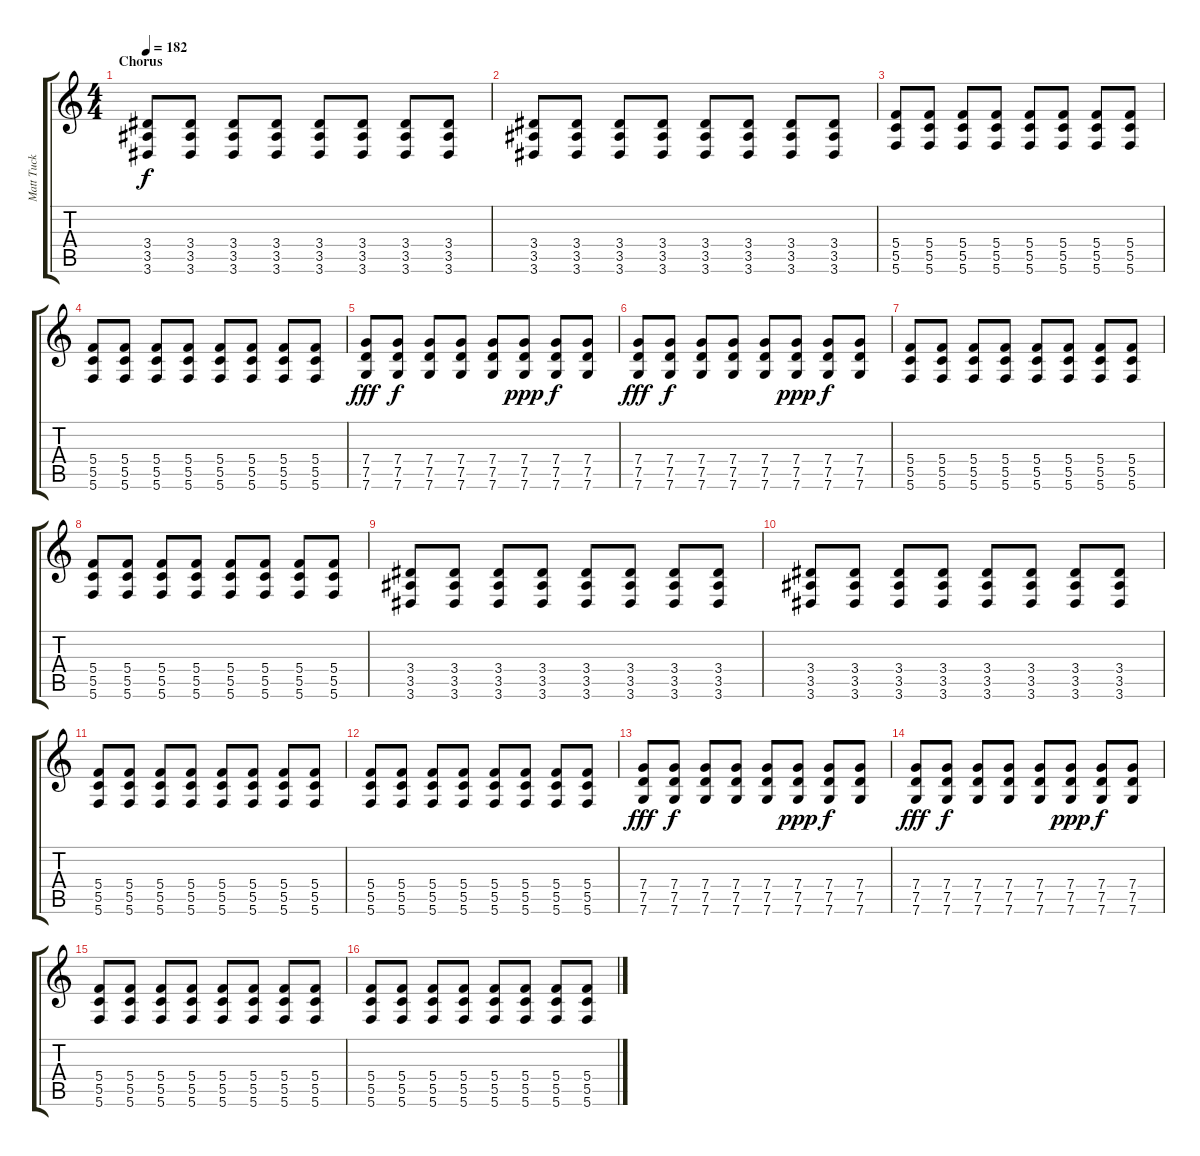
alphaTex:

\track ("Matt Tuck" "Matt Tuck") {instrument distortionguitar}
\staff {score tabs}
\tuning (D4 A3 F3 C3 G2 C2) {hide}
\ts (4 4)
\section ("" "Chorus")
\tempo 182
\clef g2
\ks c
(3.4 3.5 3.6).8{dy f} (3.4 3.5 3.6).8 (3.4 3.5 3.6).8 (3.4 3.5 3.6).8 (3.4 3.5 3.6).8 (3.4 3.5 3.6).8 (3.4 3.5 3.6).8 (3.4 3.5 3.6).8 |
(3.4 3.5 3.6).8 (3.4 3.5 3.6).8 (3.4 3.5 3.6).8 (3.4 3.5 3.6).8 (3.4 3.5 3.6).8 (3.4 3.5 3.6).8 (3.4 3.5 3.6).8 (3.4 3.5 3.6).8 |
(5.4 5.5 5.6).8 (5.4 5.5 5.6).8 (5.4 5.5 5.6).8 (5.4 5.5 5.6).8 (5.4 5.5 5.6).8 (5.4 5.5 5.6).8 (5.4 5.5 5.6).8 (5.4 5.5 5.6).8 |
(5.4 5.5 5.6).8 (5.4 5.5 5.6).8 (5.4 5.5 5.6).8 (5.4 5.5 5.6).8 (5.4 5.5 5.6).8 (5.4 5.5 5.6).8 (5.4 5.5 5.6).8 (5.4 5.5 5.6).8 |
(7.4 7.5 7.6).8{dy fff} (7.4 7.5 7.6).8{dy f} (7.4 7.5 7.6).8 (7.4 7.5 7.6).8 (7.4 7.5 7.6).8 (7.4 7.5 7.6).8{dy ppp} (7.4 7.5 7.6).8{dy f} (7.4 7.5 7.6).8 |
(7.4 7.5 7.6).8{dy fff} (7.4 7.5 7.6).8{dy f} (7.4 7.5 7.6).8 (7.4 7.5 7.6).8 (7.4 7.5 7.6).8 (7.4 7.5 7.6).8{dy ppp} (7.4 7.5 7.6).8{dy f} (7.4 7.5 7.6).8 |
(5.4 5.5 5.6).8 (5.4 5.5 5.6).8 (5.4 5.5 5.6).8 (5.4 5.5 5.6).8 (5.4 5.5 5.6).8 (5.4 5.5 5.6).8 (5.4 5.5 5.6).8 (5.4 5.5 5.6).8 |
(5.4 5.5 5.6).8 (5.4 5.5 5.6).8 (5.4 5.5 5.6).8 (5.4 5.5 5.6).8 (5.4 5.5 5.6).8 (5.4 5.5 5.6).8 (5.4 5.5 5.6).8 (5.4 5.5 5.6).8 |
(3.4 3.5 3.6).8 (3.4 3.5 3.6).8 (3.4 3.5 3.6).8 (3.4 3.5 3.6).8 (3.4 3.5 3.6).8 (3.4 3.5 3.6).8 (3.4 3.5 3.6).8 (3.4 3.5 3.6).8 |
(3.4 3.5 3.6).8 (3.4 3.5 3.6).8 (3.4 3.5 3.6).8 (3.4 3.5 3.6).8 (3.4 3.5 3.6).8 (3.4 3.5 3.6).8 (3.4 3.5 3.6).8 (3.4 3.5 3.6).8 |
(5.4 5.5 5.6).8 (5.4 5.5 5.6).8 (5.4 5.5 5.6).8 (5.4 5.5 5.6).8 (5.4 5.5 5.6).8 (5.4 5.5 5.6).8 (5.4 5.5 5.6).8 (5.4 5.5 5.6).8 |
(5.4 5.5 5.6).8 (5.4 5.5 5.6).8 (5.4 5.5 5.6).8 (5.4 5.5 5.6).8 (5.4 5.5 5.6).8 (5.4 5.5 5.6).8 (5.4 5.5 5.6).8 (5.4 5.5 5.6).8 |
(7.4 7.5 7.6).8{dy fff} (7.4 7.5 7.6).8{dy f} (7.4 7.5 7.6).8 (7.4 7.5 7.6).8 (7.4 7.5 7.6).8 (7.4 7.5 7.6).8{dy ppp} (7.4 7.5 7.6).8{dy f} (7.4 7.5 7.6).8 |
(7.4 7.5 7.6).8{dy fff} (7.4 7.5 7.6).8{dy f} (7.4 7.5 7.6).8 (7.4 7.5 7.6).8 (7.4 7.5 7.6).8 (7.4 7.5 7.6).8{dy ppp} (7.4 7.5 7.6).8{dy f} (7.4 7.5 7.6).8 |
(5.4 5.5 5.6).8 (5.4 5.5 5.6).8 (5.4 5.5 5.6).8 (5.4 5.5 5.6).8 (5.4 5.5 5.6).8 (5.4 5.5 5.6).8 (5.4 5.5 5.6).8 (5.4 5.5 5.6).8 |
(5.4 5.5 5.6).8 (5.4 5.5 5.6).8 (5.4 5.5 5.6).8 (5.4 5.5 5.6).8 (5.4 5.5 5.6).8 (5.4 5.5 5.6).8 (5.4 5.5 5.6).8 (5.4 5.5 5.6).8
